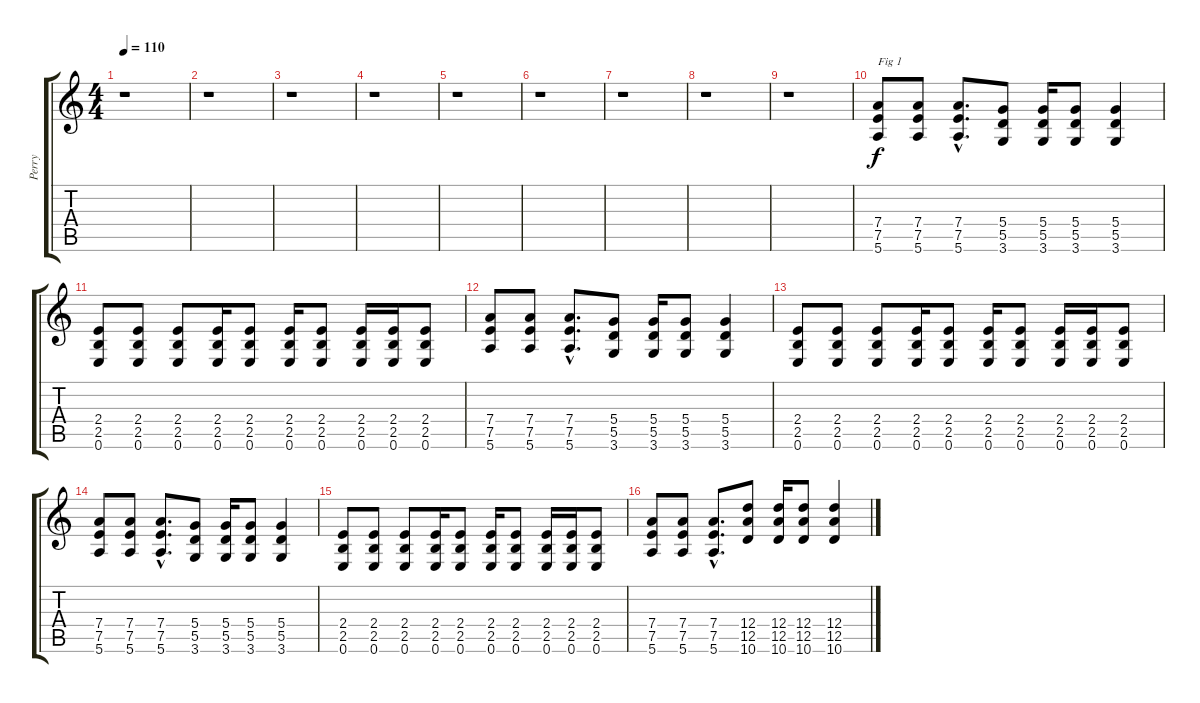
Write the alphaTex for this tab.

\track ("Perry" "Perry") {instrument distortionguitar}
\staff {score tabs}
\tuning (E4 B3 G3 D3 A2 E2) {hide}
\ts (4 4)
\tempo 110
\clef g2
\ks c
r.1{dy f instrument distortionguitar} |
r.1 |
r.1 |
r.1 |
r.1 |
r.1 |
r.1 |
r.1 |
r.1 |
(7.4 7.5 5.6).8{txt "Fig 1"} (7.4 7.5 5.6).8 (7.4{hac} 7.5{hac} 5.6{hac}).8{d} (5.4 5.5 3.6).8 (5.4 5.5 3.6).16 (5.4 5.5 3.6).8 (5.4 5.5 3.6).4 |
(2.4 2.5 0.6).8 (2.4 2.5 0.6).8 (2.4 2.5 0.6).8 (2.4 2.5 0.6).16 (2.4 2.5 0.6).8 (2.4 2.5 0.6).16 (2.4 2.5 0.6).8 (2.4 2.5 0.6).16 (2.4 2.5 0.6).16 (2.4 2.5 0.6).8 |
(7.4 7.5 5.6).8 (7.4 7.5 5.6).8 (7.4{hac} 7.5{hac} 5.6{hac}).8{d} (5.4 5.5 3.6).8 (5.4 5.5 3.6).16 (5.4 5.5 3.6).8 (5.4 5.5 3.6).4 |
(2.4 2.5 0.6).8 (2.4 2.5 0.6).8 (2.4 2.5 0.6).8 (2.4 2.5 0.6).16 (2.4 2.5 0.6).8 (2.4 2.5 0.6).16 (2.4 2.5 0.6).8 (2.4 2.5 0.6).16 (2.4 2.5 0.6).16 (2.4 2.5 0.6).8 |
(7.4 7.5 5.6).8 (7.4 7.5 5.6).8 (7.4{hac} 7.5{hac} 5.6{hac}).8{d} (5.4 5.5 3.6).8 (5.4 5.5 3.6).16 (5.4 5.5 3.6).8 (5.4 5.5 3.6).4 |
(2.4 2.5 0.6).8 (2.4 2.5 0.6).8 (2.4 2.5 0.6).8 (2.4 2.5 0.6).16 (2.4 2.5 0.6).8 (2.4 2.5 0.6).16 (2.4 2.5 0.6).8 (2.4 2.5 0.6).16 (2.4 2.5 0.6).16 (2.4 2.5 0.6).8 |
(7.4 7.5 5.6).8 (7.4 7.5 5.6).8 (7.4{hac} 7.5{hac} 5.6{hac}).8{d} (12.4 12.5 10.6).8 (12.4 12.5 10.6).16 (12.4 12.5 10.6).8 (12.4 12.5 10.6).4
